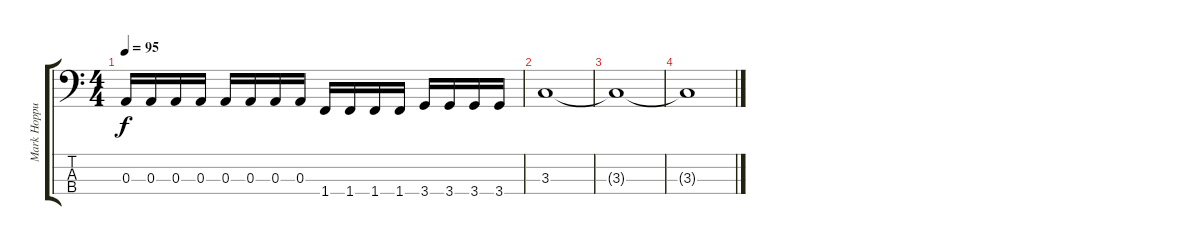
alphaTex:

\track ("Mark Hoppus" "Mark Hoppu") {instrument electricbassfinger}
\staff {score tabs}
\tuning (G2 D2 A1 E1) {hide}
\ts (4 4)
\tempo 95
\clef f4
\ks c
0.3.16{dy f} 0.3.16 0.3.16 0.3.16 0.3.16 0.3.16 0.3.16 0.3.16 1.4.16 1.4.16 1.4.16 1.4.16 3.4.16 3.4.16 3.4.16 3.4.16 |
3.3.1 |
3.3{t}.1 |
3.3{t}.1
